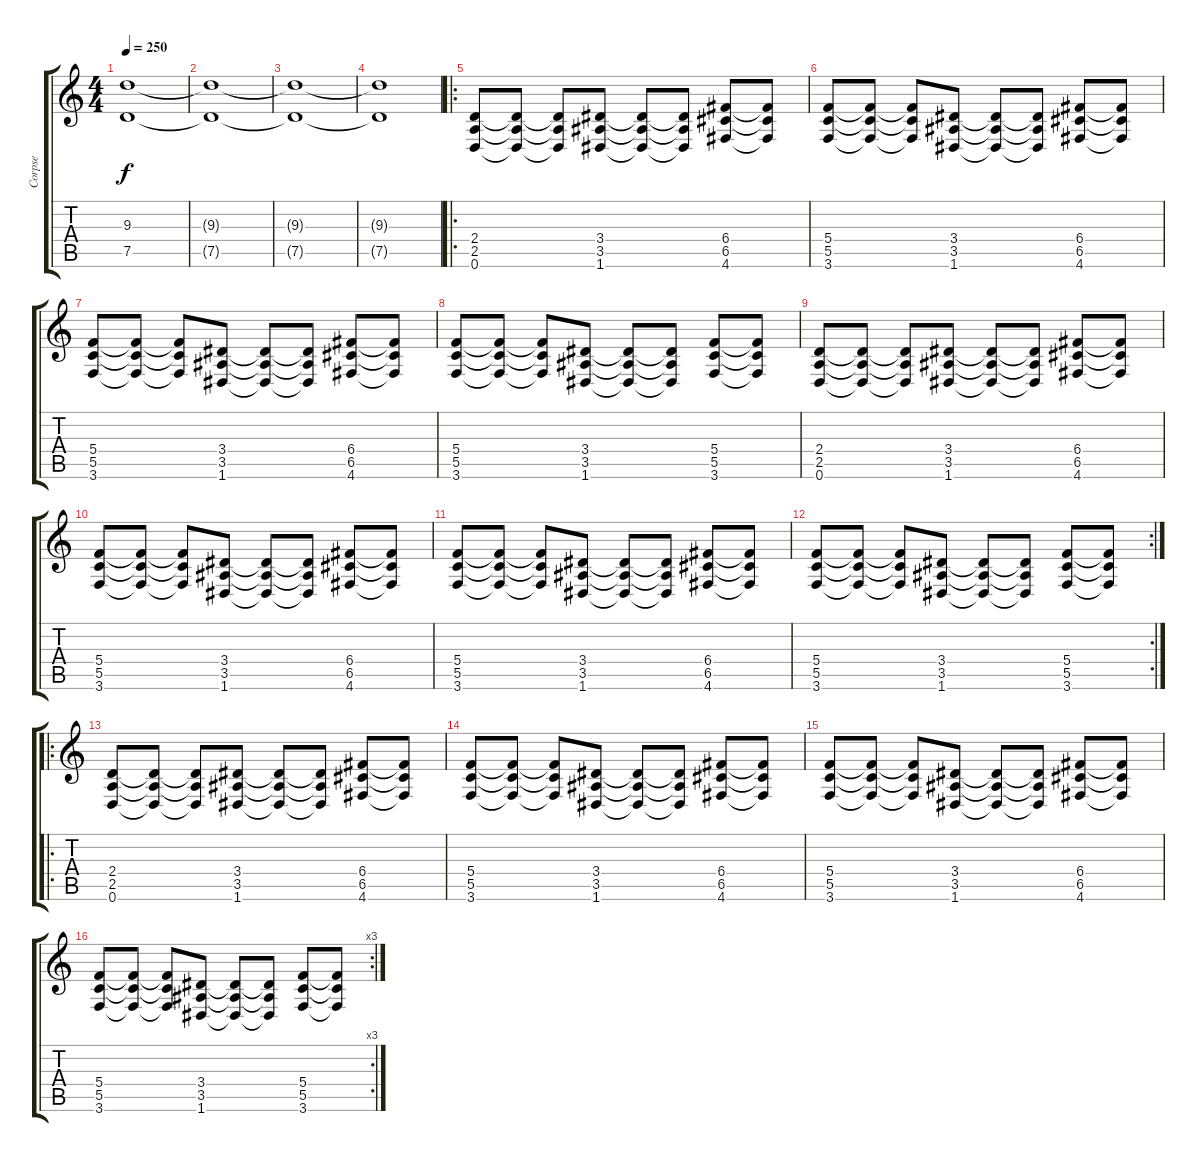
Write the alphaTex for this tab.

\track ("Corpse" "Corpse") {instrument overdrivenguitar}
\staff {score tabs}
\tuning (D4 A3 F3 C3 G2 D2) {hide}
\ts (4 4)
\tempo 250
\clef g2
\ks c
(9.3 7.5).1{dy f} |
(9.3{t} 7.5{t}).1 |
(9.3{t} 7.5{t}).1 |
(9.3{t} 7.5{t}).1 |
\ro
(2.4 2.5 0.6).8 (2.4{t} 2.5{t} 0.6{t}).8 (2.4{t} 2.5{t} 0.6{t}).8 (3.4 3.5 1.6).8 (3.4{t} 3.5{t} 1.6{t}).8 (3.4{t} 3.5{t} 1.6{t}).8 (6.4 6.5 4.6).8 (6.4{t} 6.5{t} 4.6{t}).8 |
(5.4 5.5 3.6).8 (5.4{t} 5.5{t} 3.6{t}).8 (5.4{t} 5.5{t} 3.6{t}).8 (3.4 3.5 1.6).8 (3.4{t} 3.5{t} 1.6{t}).8 (3.4{t} 3.5{t} 1.6{t}).8 (6.4 6.5 4.6).8 (6.4{t} 6.5{t} 4.6{t}).8 |
(5.4 5.5 3.6).8 (5.4{t} 5.5{t} 3.6{t}).8 (5.4{t} 5.5{t} 3.6{t}).8 (3.4 3.5 1.6).8 (3.4{t} 3.5{t} 1.6{t}).8 (3.4{t} 3.5{t} 1.6{t}).8 (6.4 6.5 4.6).8 (6.4{t} 6.5{t} 4.6{t}).8 |
(5.4 5.5 3.6).8 (5.4{t} 5.5{t} 3.6{t}).8 (5.4{t} 5.5{t} 3.6{t}).8 (3.4 3.5 1.6).8 (3.4{t} 3.5{t} 1.6{t}).8 (3.4{t} 3.5{t} 1.6{t}).8 (5.4 5.5 3.6).8 (5.4{t} 5.5{t} 3.6{t}).8 |
(2.4 2.5 0.6).8 (2.4{t} 2.5{t} 0.6{t}).8 (2.4{t} 2.5{t} 0.6{t}).8 (3.4 3.5 1.6).8 (3.4{t} 3.5{t} 1.6{t}).8 (3.4{t} 3.5{t} 1.6{t}).8 (6.4 6.5 4.6).8 (6.4{t} 6.5{t} 4.6{t}).8 |
(5.4 5.5 3.6).8 (5.4{t} 5.5{t} 3.6{t}).8 (5.4{t} 5.5{t} 3.6{t}).8 (3.4 3.5 1.6).8 (3.4{t} 3.5{t} 1.6{t}).8 (3.4{t} 3.5{t} 1.6{t}).8 (6.4 6.5 4.6).8 (6.4{t} 6.5{t} 4.6{t}).8 |
(5.4 5.5 3.6).8 (5.4{t} 5.5{t} 3.6{t}).8 (5.4{t} 5.5{t} 3.6{t}).8 (3.4 3.5 1.6).8 (3.4{t} 3.5{t} 1.6{t}).8 (3.4{t} 3.5{t} 1.6{t}).8 (6.4 6.5 4.6).8 (6.4{t} 6.5{t} 4.6{t}).8 |
\rc 2
(5.4 5.5 3.6).8 (5.4{t} 5.5{t} 3.6{t}).8 (5.4{t} 5.5{t} 3.6{t}).8 (3.4 3.5 1.6).8 (3.4{t} 3.5{t} 1.6{t}).8 (3.4{t} 3.5{t} 1.6{t}).8 (5.4 5.5 3.6).8 (5.4{t} 5.5{t} 3.6{t}).8 |
\ro
(2.4 2.5 0.6).8 (2.4{t} 2.5{t} 0.6{t}).8 (2.4{t} 2.5{t} 0.6{t}).8 (3.4 3.5 1.6).8 (3.4{t} 3.5{t} 1.6{t}).8 (3.4{t} 3.5{t} 1.6{t}).8 (6.4 6.5 4.6).8 (6.4{t} 6.5{t} 4.6{t}).8 |
(5.4 5.5 3.6).8 (5.4{t} 5.5{t} 3.6{t}).8 (5.4{t} 5.5{t} 3.6{t}).8 (3.4 3.5 1.6).8 (3.4{t} 3.5{t} 1.6{t}).8 (3.4{t} 3.5{t} 1.6{t}).8 (6.4 6.5 4.6).8 (6.4{t} 6.5{t} 4.6{t}).8 |
(5.4 5.5 3.6).8 (5.4{t} 5.5{t} 3.6{t}).8 (5.4{t} 5.5{t} 3.6{t}).8 (3.4 3.5 1.6).8 (3.4{t} 3.5{t} 1.6{t}).8 (3.4{t} 3.5{t} 1.6{t}).8 (6.4 6.5 4.6).8 (6.4{t} 6.5{t} 4.6{t}).8 |
\rc 3
(5.4 5.5 3.6).8 (5.4{t} 5.5{t} 3.6{t}).8 (5.4{t} 5.5{t} 3.6{t}).8 (3.4 3.5 1.6).8 (3.4{t} 3.5{t} 1.6{t}).8 (3.4{t} 3.5{t} 1.6{t}).8 (5.4 5.5 3.6).8 (5.4{t} 5.5{t} 3.6{t}).8
